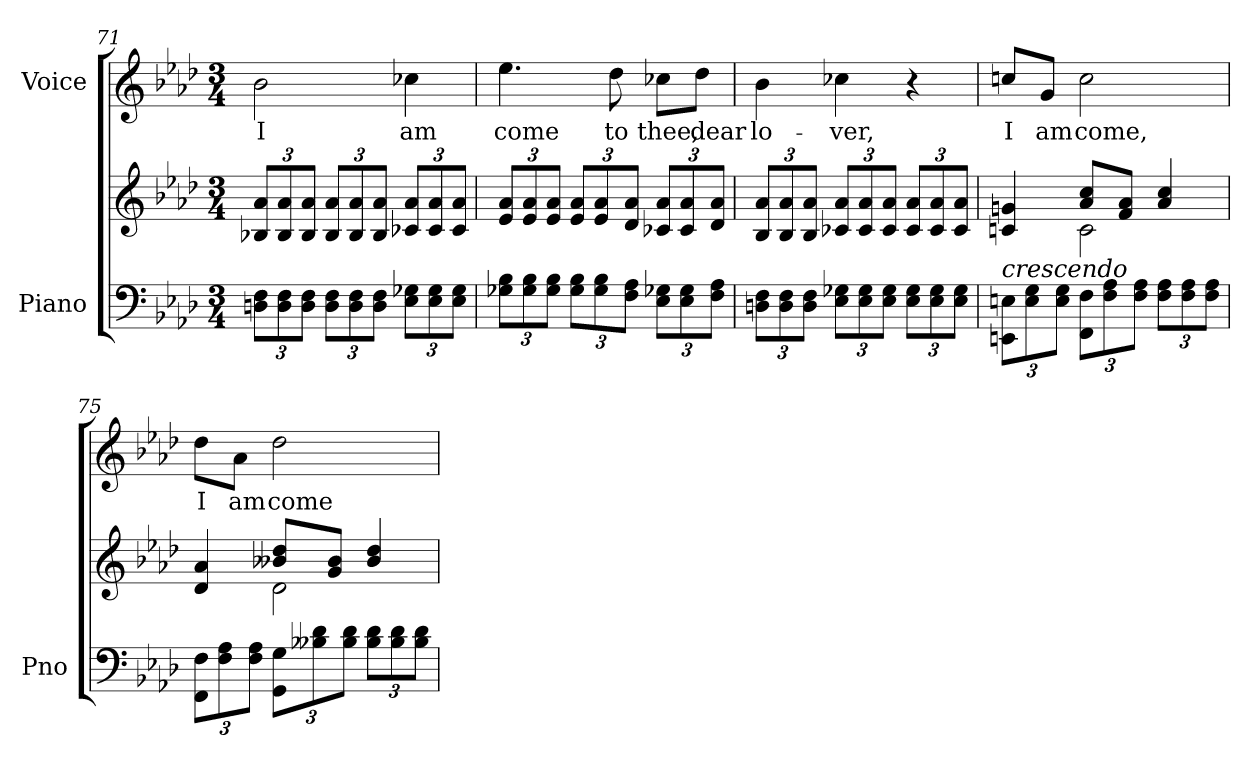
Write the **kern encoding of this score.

**kern	**kern	**kern	**text
*part2	*part2	*part1	*part1
*staff3	*staff2	*staff1	*staff1
*I"Piano	*	*I"Voice	*
*I'Pno	*	*	*
!!LO:LB:g=z
*clefF4	*clefG2	*clefG2	*
*k[b-e-a-d-]	*k[b-e-a-d-]	*k[b-e-a-d-]	*
*M3/4	*M3/4	*M3/4	*
*Xbrackettup	*Xbrackettup	*	*
=71	=71	=71	=71
!	!	!	!LO:LY:b
12Dn\ 12F\L	12B-X/ 12a-/L	2b-\	I
12D\ 12F\	12B-/ 12a-/	.	.
12D\ 12F\J	12B-/ 12a-/J	.	.
12D\ 12F\L	12B-/ 12a-/L	.	.
12D\ 12F\	12B-/ 12a-/	.	.
12D\ 12F\J	12B-/ 12a-/J	.	.
!	!	!	!LO:LY:b
12E-\ 12G-X\L	12c-X/ 12a-/L	4cc-X\	am
12E-\ 12G-\	12c-/ 12a-/	.	.
12E-\ 12G-\J	12c-/ 12a-/J	.	.
=72	=72	=72	=72
!	!	!	!LO:LY:b
12G-X\ 12B-\L	12e-/ 12a-/L	4.ee-\	come
12G-\ 12B-\	12e-/ 12a-/	.	.
12G-\ 12B-\J	12e-/ 12a-/J	.	.
12G-\ 12B-\L	12e-/ 12a-/L	.	.
12G-\ 12B-\	12e-/ 12a-/	.	.
!	!	!	!LO:LY:b
.	.	8dd-\	to
12F\ 12A-\J	12d-/ 12a-/J	.	.
!	!	!	!LO:LY:b
12E-\ 12G-X\L	12c-X/ 12a-/L	8cc-X\L	thee,
12E-\ 12G-\	12c-/ 12a-/	.	.
!	!	!	!LO:LY:b
.	.	8dd-\J	dear
12F\ 12A-\J	12d-/ 12a-/J	.	.
=73	=73	=73	=73
!	!	!	!LO:LY:b
12Dn\ 12F\L	12B-/ 12a-/L	4b-\	lo-
12D\ 12F\	12B-/ 12a-/	.	.
12D\ 12F\J	12B-/ 12a-/J	.	.
!	!	!	!LO:LY:b
12E-\ 12G-X\L	12c-X/ 12a-/L	4cc-X\	-ver,
12E-\ 12G-\	12c-/ 12a-/	.	.
12E-\ 12G-\J	12c-/ 12a-/J	.	.
12E-\ 12G-\L	12c-/ 12a-/L	4r	.
12E-\ 12G-\	12c-/ 12a-/	.	.
12E-\ 12G-\J	12c-/ 12a-/J	.	.
!!LO:LB:g=z
=74	=74	=74	=74
*	*^	*	*
!	!LO:TX:b:i:t=crescendo	!	!	!
!	!	!	!	!LO:LY:b
12EEn\ 12En\L	4cn/ 4gn/	4ryy	8ccn/L	I
12E\ 12G\	.	.	.	.
!	!	!	!	!LO:LY:b
.	.	.	8g/J	am
12E\ 12G\J	.	.	.	.
!	!	!	!	!LO:LY:b
12FF\ 12F\L	8a-/ 8cc/L	2c\	2cc\	come,
12F\ 12A-\	.	.	.	.
.	8f/ 8a-/J	.	.	.
12F\ 12A-\J	.	.	.	.
12F\ 12A-\L	4a-/ 4cc/	.	.	.
12F\ 12A-\	.	.	.	.
12F\ 12A-\J	.	.	.	.
=75	=75	=75	=75	=75
!	!	!	!	!LO:LY:b
12FF\ 12F\L	4d-/ 4a-/	4ryy	8dd-\L	I
12F\ 12A-\	.	.	.	.
!	!	!	!	!LO:LY:b
.	.	.	8a-\J	am
12F\ 12A-\J	.	.	.	.
!	!	!	!	!LO:LY:b
12GG\ 12G\L	8b--X/ 8dd-/L	2d-\	2dd-\	come
12B--X\ 12d-\	.	.	.	.
.	8g/ 8b--/J	.	.	.
12B--\ 12d-\J	.	.	.	.
12B--\ 12d-\L	4b--/ 4dd-/	.	.	.
12B--\ 12d-\	.	.	.	.
12B--\ 12d-\J	.	.	.	.
*	*v	*v	*	*
=	=	=	=
*-	*-	*-	*-
